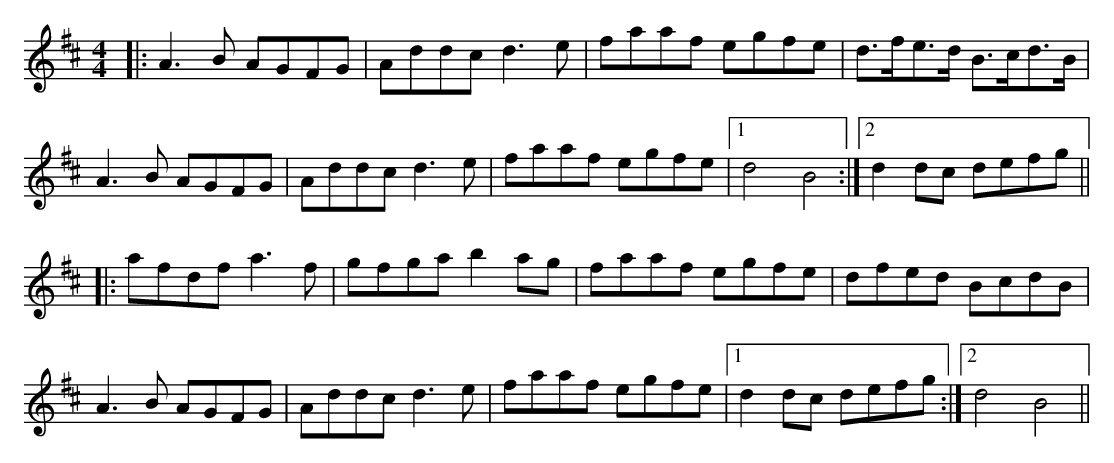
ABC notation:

X:1
M:4/4
K:D
|:A3B AGFG|Addc d3e|faaf egfe|d>fe>d B>cd>B|
A3B AGFG|Addc d3e|faaf egfe|1 d4 B4:|2 d2 dc defg||
|:afdf a3f|gfga b2 ag|faaf egfe|dfed BcdB|
A3B AGFG|Addc d3e|faaf egfe|1 d2 dc defg:|2 d4 B4||
